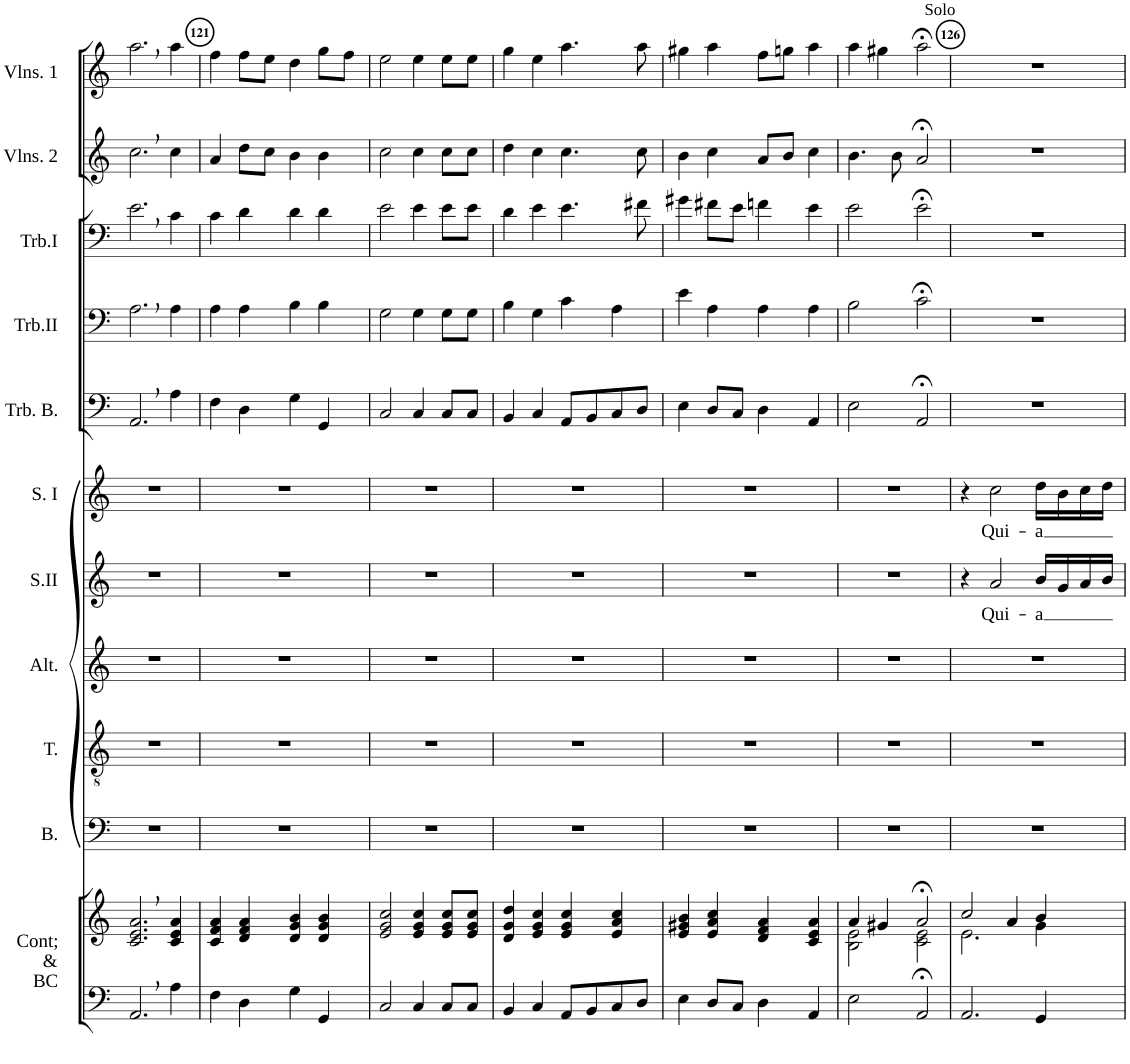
**kern	**kern	**kern	**kern	**kern	**kern	**text	**kern	**text	**kern	**kern	**kern	**kern	**kern
*part11	*part11	*part10	*part9	*part8	*part7	*part7	*part6	*part6	*part5	*part4	*part3	*part2	*part1
*staff12	*staff11	*staff10	*staff9	*staff8	*staff7	*staff7	*staff6	*staff6	*staff5	*staff4	*staff3	*staff2	*staff1
*I"Continuo &amp; Basse Continue	*	*I"Basse	*I"Ténor	*I"Alto	*I"Soprano II	*	*I"Soprane I	*	*I"Trombone Basse	*I"Trombone II	*I"Trombone I	*I"Deuxièmes Violons	*I"Premiers Violons
*I'Cont; &amp; BC	*	*I'B.	*I'T.	*I'Alt.	*I'S.II	*	*I'S. I	*	*I'Trb. B.	*I'Trb.II	*I'Trb.I	*I'Vlns. 2	*I'Vlns. 1
!!LO:PB:g=z
*clefF4	*clefG2	*clefF4	*clefGv2	*clefG2	*clefG2	*	*clefG2	*	*clefF4	*clefF4	*clefF4	*clefG2	*clefG2
*k[]	*k[]	*k[]	*k[]	*k[]	*k[]	*	*k[]	*	*k[]	*k[]	*k[]	*k[]	*k[]
*M4/4	*M4/4	*M4/4	*M4/4	*M4/4	*M4/4	*	*M4/4	*	*M4/4	*M4/4	*M4/4	*M4/4	*M4/4
*met(c)	*met(c)	*met(c)	*met(c)	*met(c)	*met(c)	*	*met(c)	*	*met(c)	*met(c)	*met(c)	*met(c)	*met(c)
=120	=120	=120	=120	=120	=120	=120	=120	=120	=120	=120	=120	=120	=120
2.AA,/	2.c/, 2.e/, 2.a/,	1r	1r	1r	1r	.	1r	.	2.AA,/	2.A,\	2.e,\	2.cc,\	2.aa,\
4A\	4c/ 4e/ 4a/	.	.	.	.	.	.	.	4A\	4A\	4c\	4cc\	4aa\
=121	=121	=121	=121	=121	=121	=121	=121	=121	=121	=121	=121	=121	=121
4F\	4c/ 4f/ 4a/	1r	1r	1r	1r	.	1r	.	4F\	4A\	4c\	4a/	4ff\
4D\	4d/ 4f/ 4a/	.	.	.	.	.	.	.	4D\	4A\	4d\	8dd\L	8ff\L
.	.	.	.	.	.	.	.	.	.	.	.	8cc\J	8ee\J
4G\	4d/ 4g/ 4b/	.	.	.	.	.	.	.	4G\	4B\	4d\	4b\	4dd\
4GG/	4d/ 4g/ 4b/	.	.	.	.	.	.	.	4GG/	4B\	4d\	4b\	8gg\L
.	.	.	.	.	.	.	.	.	.	.	.	.	8ff\J
=122	=122	=122	=122	=122	=122	=122	=122	=122	=122	=122	=122	=122	=122
2C/	2e/ 2g/ 2cc/	1r	1r	1r	1r	.	1r	.	2C/	2G\	2e\	2cc\	2ee\
4C/	4e/ 4g/ 4cc/	.	.	.	.	.	.	.	4C/	4G\	4e\	4cc\	4ee\
8C/L	8e/ 8g/ 8cc/L	.	.	.	.	.	.	.	8C/L	8G\L	8e\L	8cc\L	8ee\L
8C/J	8e/ 8g/ 8cc/J	.	.	.	.	.	.	.	8C/J	8G\J	8e\J	8cc\J	8ee\J
=123	=123	=123	=123	=123	=123	=123	=123	=123	=123	=123	=123	=123	=123
4BB/	4d/ 4g/ 4dd/	1r	1r	1r	1r	.	1r	.	4BB/	4B\	4d\	4dd\	4gg\
4C/	4e/ 4g/ 4cc/	.	.	.	.	.	.	.	4C/	4G\	4e\	4cc\	4ee\
8AA/L	4e/ 4g/ 4cc/	.	.	.	.	.	.	.	8AA/L	4c\	4.e\	4.cc\	4.aa\
8BB/	.	.	.	.	.	.	.	.	8BB/	.	.	.	.
8C/	4e/ 4a/ 4cc/	.	.	.	.	.	.	.	8C/	4A\	.	.	.
8D/J	.	.	.	.	.	.	.	.	8D/J	.	8f#X\	8cc\	8aa\
=124	=124	=124	=124	=124	=124	=124	=124	=124	=124	=124	=124	=124	=124
4E\	4e/ 4g#X/ 4b/	1r	1r	1r	1r	.	1r	.	4E\	4e\	4g#X\	4b\	4gg#X\
8D/L	4e/ 4a/ 4cc/	.	.	.	.	.	.	.	8D/L	4A\	8f#X\L	4cc\	4aa\
8C/J	.	.	.	.	.	.	.	.	8C/J	.	8e\J	.	.
4D\	4d/ 4f/ 4a/	.	.	.	.	.	.	.	4D\	4A\	4fn\	8a/L	8ff\L
.	.	.	.	.	.	.	.	.	.	.	.	8b/J	8ggn\J
4AA/	4c/ 4e/ 4a/	.	.	.	.	.	.	.	4AA/	4A\	4e\	4cc\	4aa\
=125	=125	=125	=125	=125	=125	=125	=125	=125	=125	=125	=125	=125	=125
*	*^	*	*	*	*	*	*	*	*	*	*	*	*
2E\	4a/	2B\ 2e\	1r	1r	1r	1r	.	1r	.	2E\	2B\	2e\	4.b\	4aa\
.	4g#X/	.	.	.	.	.	.	.	.	.	.	.	.	4gg#X\
.	.	.	.	.	.	.	.	.	.	.	.	.	8b\	.
2AA;</	2a;</	2c\ 2e\	.	.	.	.	.	.	.	2AA;</	2c;<\	2e;<\	2a;</	2aa;<\
=126	=126	=126	=126	=126	=126	=126	=126	=126	=126	=126	=126	=126	=126	=126
!	!	!	!	!	!	!	!	!	!	!	!	!	!	!LO:TX:a:t=Solo
2.AA/	2cc/	2.e\	1r	1r	1r	4r	.	4r	.	1r	1r	1r	1r	1r
!	!	!	!	!	!	!	!LO:LY:b	!	!LO:LY:b	!	!	!	!	!
.	.	.	.	.	.	2a/	Qui-	2cc\	Qui-	.	.	.	.	.
.	4a/	.	.	.	.	.	.	.	.	.	.	.	.	.
!	!	!	!	!	!	!	!LO:LY:b	!	!LO:LY:b	!	!	!	!	!
4GG/	4b/	4g\	.	.	.	16b/LL	-a	16dd\LL	-a	.	.	.	.	.
.	.	.	.	.	.	16g/	.	16b\	.	.	.	.	.	.
.	.	.	.	.	.	16a/	.	16cc\	.	.	.	.	.	.
.	.	.	.	.	.	16b/JJ	.	16dd\JJ	.	.	.	.	.	.
*	*v	*v	*	*	*	*	*	*	*	*	*	*	*	*
=	=	=	=	=	=	=	=	=	=	=	=	=	=
*-	*-	*-	*-	*-	*-	*-	*-	*-	*-	*-	*-	*-	*-
